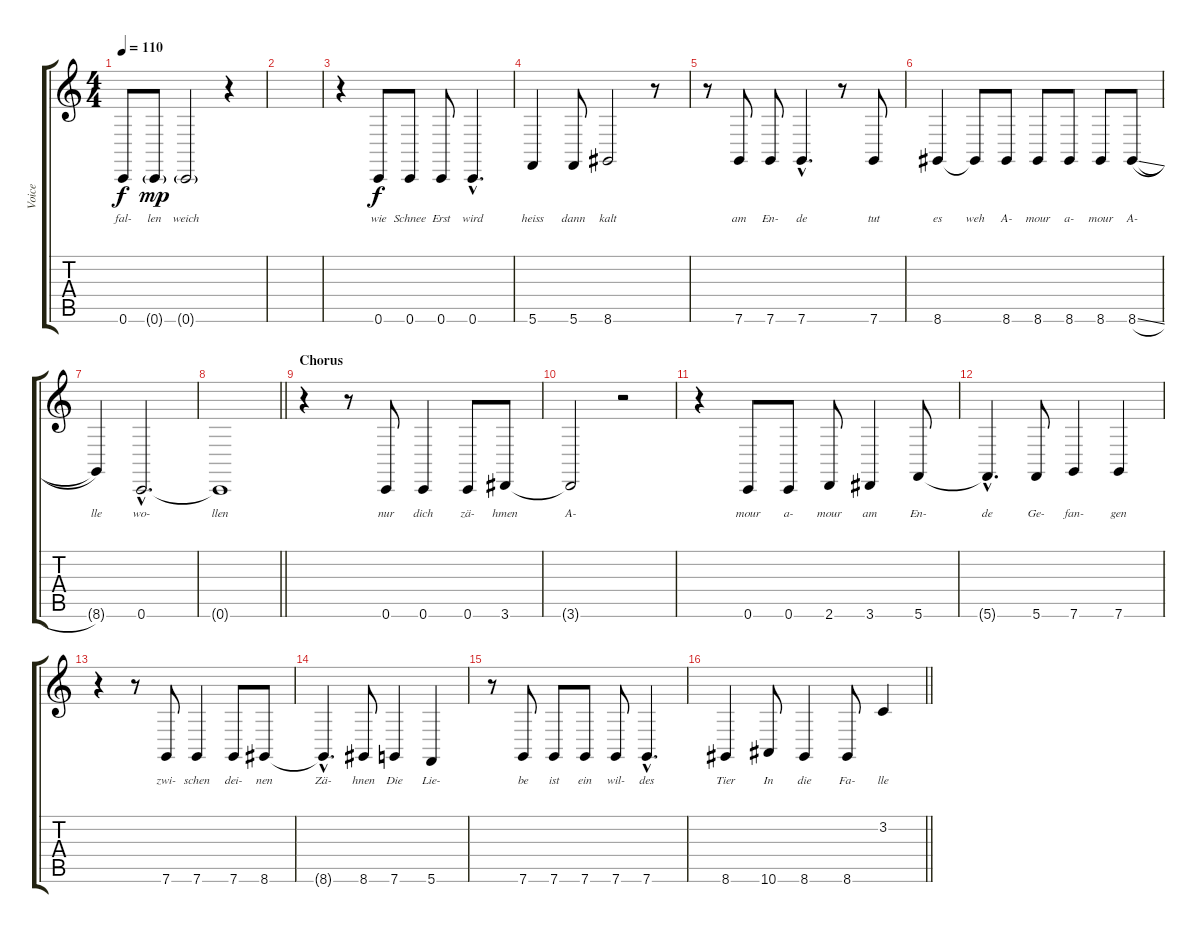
\track ("Voice" "Voice") {instrument tuba}
\staff {score tabs}
\tuning (D4 A3 F3 C3 G2 C2) {hide}
\ts (4 4)
\tempo 110
\clef g2
\ks c
0.6{t}.8{lyrics (0 "") lyrics (1 "fal-") lyrics (2 "") lyrics (3 "") lyrics (4 "") dy f} 0.6{g}.8{lyrics (0 "") lyrics (1 "len") lyrics (2 "") lyrics (3 "") lyrics (4 "") dy mp} 0.6{g}.2{lyrics (0 "") lyrics (1 "weich") lyrics (2 "") lyrics (3 "") lyrics (4 "")} r.4 |
|
r.4 0.6.8{lyrics (0 "") lyrics (1 "wie") lyrics (2 "") lyrics (3 "") lyrics (4 "") dy f} 0.6.8{lyrics (0 "") lyrics (1 "Schnee") lyrics (2 "") lyrics (3 "") lyrics (4 "")} 0.6.8{lyrics (0 "") lyrics (1 "Erst") lyrics (2 "") lyrics (3 "") lyrics (4 "")} 0.6{hac}.4{d lyrics (0 "") lyrics (1 "wird") lyrics (2 "") lyrics (3 "") lyrics (4 "")} |
5.6.4{lyrics (0 "") lyrics (1 "heiss") lyrics (2 "") lyrics (3 "") lyrics (4 "")} 5.6.8{lyrics (0 "") lyrics (1 "dann") lyrics (2 "") lyrics (3 "") lyrics (4 "")} 8.6.2{lyrics (0 "") lyrics (1 "kalt") lyrics (2 "") lyrics (3 "") lyrics (4 "")} r.8 |
r.8 7.6.8{lyrics (0 "") lyrics (1 "am") lyrics (2 "") lyrics (3 "") lyrics (4 "")} 7.6.8{lyrics (0 "") lyrics (1 "En-") lyrics (2 "") lyrics (3 "") lyrics (4 "")} 7.6{hac}.4{d lyrics (0 "") lyrics (1 "de") lyrics (2 "") lyrics (3 "") lyrics (4 "")} r.8 7.6.8{lyrics (0 "") lyrics (1 "tut") lyrics (2 "") lyrics (3 "") lyrics (4 "")} |
8.6.4{lyrics (0 "") lyrics (1 "es") lyrics (2 "") lyrics (3 "") lyrics (4 "")} 8.6{t}.8{lyrics (0 "") lyrics (1 "weh") lyrics (2 "") lyrics (3 "") lyrics (4 "")} 8.6.8{lyrics (0 "") lyrics (1 "A-") lyrics (2 "") lyrics (3 "") lyrics (4 "")} 8.6.8{lyrics (0 "") lyrics (1 "mour") lyrics (2 "") lyrics (3 "") lyrics (4 "")} 8.6.8{lyrics (0 "") lyrics (1 "a-") lyrics (2 "") lyrics (3 "") lyrics (4 "")} 8.6.8{lyrics (0 "") lyrics (1 "mour") lyrics (2 "") lyrics (3 "") lyrics (4 "")} 8.6{sl}.8{lyrics (0 "") lyrics (1 "A-") lyrics (2 "") lyrics (3 "") lyrics (4 "")} |
8.6{t}.4{lyrics (0 "") lyrics (1 "lle") lyrics (2 "") lyrics (3 "") lyrics (4 "")} 0.6{hac}.2{d lyrics (0 "") lyrics (1 "wo-") lyrics (2 "") lyrics (3 "") lyrics (4 "")} |
\barLineRight lightlight
0.6{t}.1{lyrics (0 "") lyrics (1 "llen") lyrics (2 "") lyrics (3 "") lyrics (4 "")} |
\section ("" "Chorus")
r.4 r.8 0.6.8{lyrics (0 "") lyrics (1 "nur") lyrics (2 "") lyrics (3 "") lyrics (4 "")} 0.6.4{lyrics (0 "") lyrics (1 "dich") lyrics (2 "") lyrics (3 "") lyrics (4 "")} 0.6.8{lyrics (0 "") lyrics (1 "zä-") lyrics (2 "") lyrics (3 "") lyrics (4 "")} 3.6.8{lyrics (0 "") lyrics (1 "hmen") lyrics (2 "") lyrics (3 "") lyrics (4 "")} |
3.6{t}.2{lyrics (0 "") lyrics (1 "A-") lyrics (2 "") lyrics (3 "") lyrics (4 "")} r.2 |
r.4 0.6.8{lyrics (0 "") lyrics (1 "mour") lyrics (2 "") lyrics (3 "") lyrics (4 "")} 0.6.8{lyrics (0 "") lyrics (1 "a-") lyrics (2 "") lyrics (3 "") lyrics (4 "")} 2.6.8{lyrics (0 "") lyrics (1 "mour") lyrics (2 "") lyrics (3 "") lyrics (4 "")} 3.6.4{lyrics (0 "") lyrics (1 "am") lyrics (2 "") lyrics (3 "") lyrics (4 "")} 5.6.8{lyrics (0 "") lyrics (1 "En-") lyrics (2 "") lyrics (3 "") lyrics (4 "")} |
5.6{hac t}.4{d lyrics (0 "") lyrics (1 "de") lyrics (2 "") lyrics (3 "") lyrics (4 "")} 5.6.8{lyrics (0 "") lyrics (1 "Ge-") lyrics (2 "") lyrics (3 "") lyrics (4 "")} 7.6.4{lyrics (0 "") lyrics (1 "fan-") lyrics (2 "") lyrics (3 "") lyrics (4 "")} 7.6.4{lyrics (0 "") lyrics (1 "gen") lyrics (2 "") lyrics (3 "") lyrics (4 "")} |
r.4 r.8 7.6.8{lyrics (0 "") lyrics (1 "zwi-") lyrics (2 "") lyrics (3 "") lyrics (4 "")} 7.6.4{lyrics (0 "") lyrics (1 "schen") lyrics (2 "") lyrics (3 "") lyrics (4 "")} 7.6.8{lyrics (0 "") lyrics (1 "dei-") lyrics (2 "") lyrics (3 "") lyrics (4 "")} 8.6.8{lyrics (0 "") lyrics (1 "nen") lyrics (2 "") lyrics (3 "") lyrics (4 "")} |
8.6{hac t}.4{d lyrics (0 "") lyrics (1 "Zä-") lyrics (2 "") lyrics (3 "") lyrics (4 "")} 8.6.8{lyrics (0 "") lyrics (1 "hnen") lyrics (2 "") lyrics (3 "") lyrics (4 "")} 7.6.4{lyrics (0 "") lyrics (1 "Die") lyrics (2 "") lyrics (3 "") lyrics (4 "")} 5.6.4{lyrics (0 "") lyrics (1 "Lie-") lyrics (2 "") lyrics (3 "") lyrics (4 "")} |
r.8 7.6.8{lyrics (0 "") lyrics (1 "be") lyrics (2 "") lyrics (3 "") lyrics (4 "")} 7.6.8{lyrics (0 "") lyrics (1 "ist") lyrics (2 "") lyrics (3 "") lyrics (4 "")} 7.6.8{lyrics (0 "") lyrics (1 "ein") lyrics (2 "") lyrics (3 "") lyrics (4 "")} 7.6.8{lyrics (0 "") lyrics (1 "wil-") lyrics (2 "") lyrics (3 "") lyrics (4 "")} 7.6{hac}.4{d lyrics (0 "") lyrics (1 "des") lyrics (2 "") lyrics (3 "") lyrics (4 "")} |
\barLineRight lightlight
8.6.4{lyrics (0 "") lyrics (1 "Tier") lyrics (2 "") lyrics (3 "") lyrics (4 "")} 10.6.8{lyrics (0 "") lyrics (1 "In") lyrics (2 "") lyrics (3 "") lyrics (4 "")} 8.6.4{lyrics (0 "") lyrics (1 "die") lyrics (2 "") lyrics (3 "") lyrics (4 "")} 8.6.8{lyrics (0 "") lyrics (1 "Fa-") lyrics (2 "") lyrics (3 "") lyrics (4 "")} 3.2.4{lyrics (0 "") lyrics (1 "lle") lyrics (2 "") lyrics (3 "") lyrics (4 "")}
